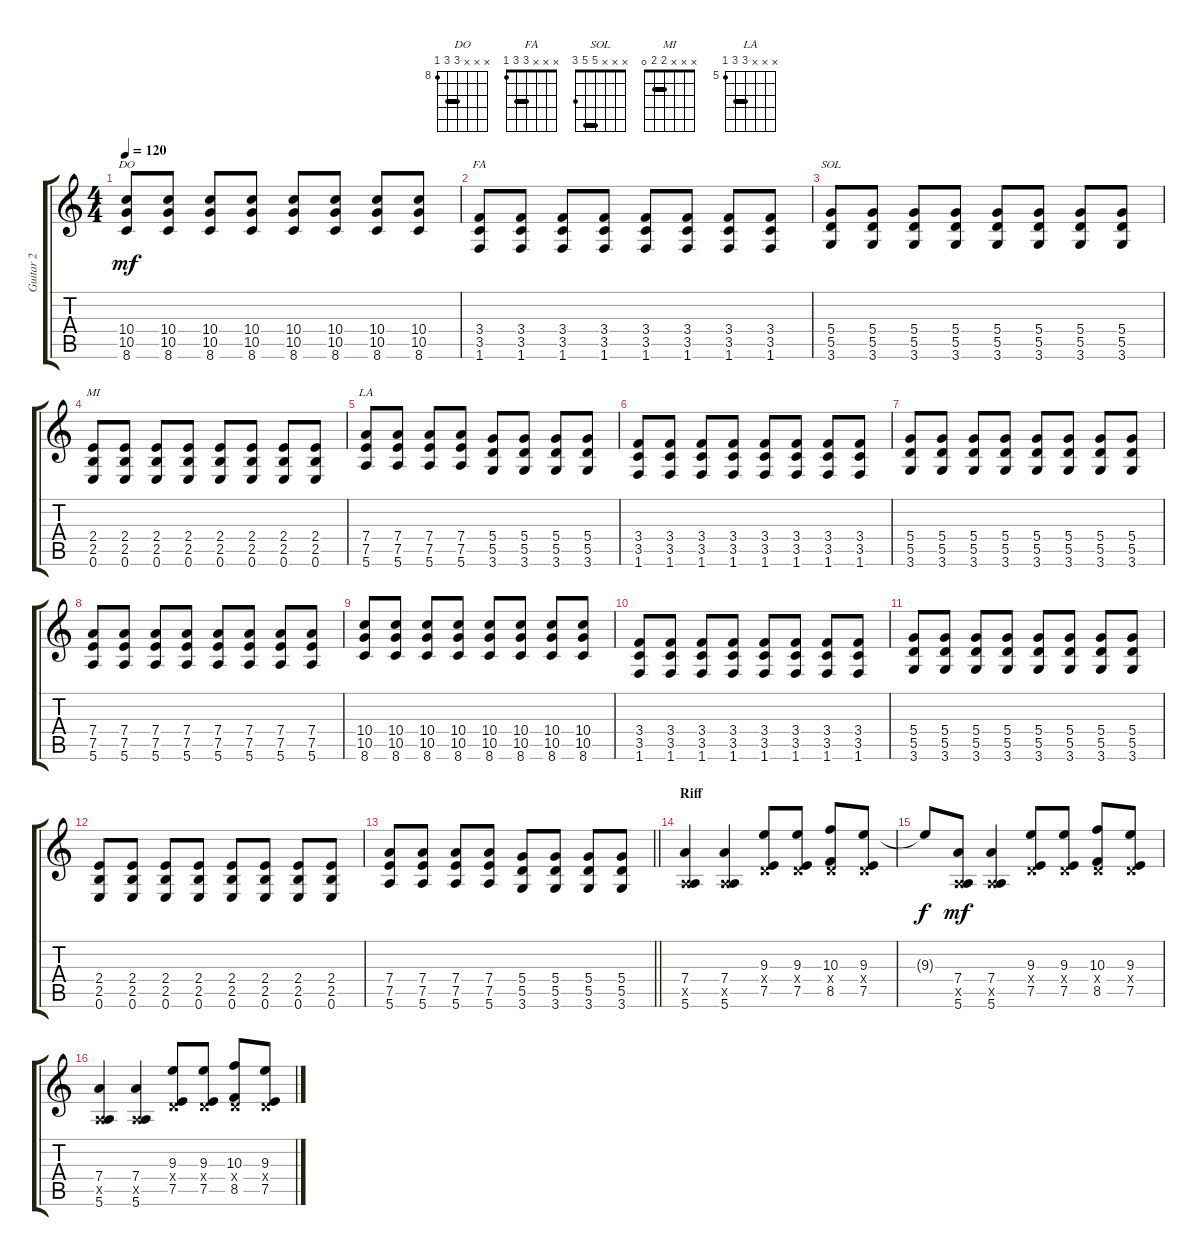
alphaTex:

\track ("Guitar 2" "Guitar 2") {instrument overdrivenguitar}
\staff {score tabs}
\tuning (E4 B3 G3 D3 A2 E2) {hide}
\chord ("DO" x x x 10 10 8) {firstfret 8 barre 10}
\chord ("FA" x x x 3 3 1) {barre 3}
\chord ("SOL" x x x 5 5 3) {barre 5}
\chord ("MI" x x x 2 2 0) {barre 2}
\chord ("LA" x x x 7 7 5) {firstfret 5 barre 7}
\ts (4 4)
\tempo 120
\clef g2
\ks c
(10.4 10.5 8.6).8{ch "DO" dy mf} (10.4 10.5 8.6).8 (10.4 10.5 8.6).8 (10.4 10.5 8.6).8 (10.4 10.5 8.6).8 (10.4 10.5 8.6).8 (10.4 10.5 8.6).8 (10.4 10.5 8.6).8 |
(3.4 3.5 1.6).8{ch "FA"} (3.4 3.5 1.6).8 (3.4 3.5 1.6).8 (3.4 3.5 1.6).8 (3.4 3.5 1.6).8 (3.4 3.5 1.6).8 (3.4 3.5 1.6).8 (3.4 3.5 1.6).8 |
(5.4 5.5 3.6).8{ch "SOL"} (5.4 5.5 3.6).8 (5.4 5.5 3.6).8 (5.4 5.5 3.6).8 (5.4 5.5 3.6).8 (5.4 5.5 3.6).8 (5.4 5.5 3.6).8 (5.4 5.5 3.6).8 |
(2.4 2.5 0.6).8{ch "MI"} (2.4 2.5 0.6).8 (2.4 2.5 0.6).8 (2.4 2.5 0.6).8 (2.4 2.5 0.6).8 (2.4 2.5 0.6).8 (2.4 2.5 0.6).8 (2.4 2.5 0.6).8 |
(7.4 7.5 5.6).8{ch "LA"} (7.4 7.5 5.6).8 (7.4 7.5 5.6).8 (7.4 7.5 5.6).8 (5.4 5.5 3.6).8 (5.4 5.5 3.6).8 (5.4 5.5 3.6).8 (5.4 5.5 3.6).8 |
(3.4 3.5 1.6).8 (3.4 3.5 1.6).8 (3.4 3.5 1.6).8 (3.4 3.5 1.6).8 (3.4 3.5 1.6).8 (3.4 3.5 1.6).8 (3.4 3.5 1.6).8 (3.4 3.5 1.6).8 |
(5.4 5.5 3.6).8 (5.4 5.5 3.6).8 (5.4 5.5 3.6).8 (5.4 5.5 3.6).8 (5.4 5.5 3.6).8 (5.4 5.5 3.6).8 (5.4 5.5 3.6).8 (5.4 5.5 3.6).8 |
(7.4 7.5 5.6).8 (7.4 7.5 5.6).8 (7.4 7.5 5.6).8 (7.4 7.5 5.6).8 (7.4 7.5 5.6).8 (7.4 7.5 5.6).8 (7.4 7.5 5.6).8 (7.4 7.5 5.6).8 |
(10.4 10.5 8.6).8 (10.4 10.5 8.6).8 (10.4 10.5 8.6).8 (10.4 10.5 8.6).8 (10.4 10.5 8.6).8 (10.4 10.5 8.6).8 (10.4 10.5 8.6).8 (10.4 10.5 8.6).8 |
(3.4 3.5 1.6).8 (3.4 3.5 1.6).8 (3.4 3.5 1.6).8 (3.4 3.5 1.6).8 (3.4 3.5 1.6).8 (3.4 3.5 1.6).8 (3.4 3.5 1.6).8 (3.4 3.5 1.6).8 |
(5.4 5.5 3.6).8 (5.4 5.5 3.6).8 (5.4 5.5 3.6).8 (5.4 5.5 3.6).8 (5.4 5.5 3.6).8 (5.4 5.5 3.6).8 (5.4 5.5 3.6).8 (5.4 5.5 3.6).8 |
(2.4 2.5 0.6).8 (2.4 2.5 0.6).8 (2.4 2.5 0.6).8 (2.4 2.5 0.6).8 (2.4 2.5 0.6).8 (2.4 2.5 0.6).8 (2.4 2.5 0.6).8 (2.4 2.5 0.6).8 |
\barLineRight lightlight
(7.4 7.5 5.6).8 (7.4 7.5 5.6).8 (7.4 7.5 5.6).8 (7.4 7.5 5.6).8 (5.4 5.5 3.6).8 (5.4 5.5 3.6).8 (5.4 5.5 3.6).8 (5.4 5.5 3.6).8 |
\section ("" "Riff")
(7.4 0.5{x} 5.6).4 (7.4 0.5{x} 5.6).4 (9.3 0.4{x} 7.5).8 (9.3 0.4{x} 7.5).8 (10.3 0.4{x} 8.5).8 (9.3 0.4{x} 7.5).8 |
9.3{t}.8{dy f} (7.4 0.5{x} 5.6).8{dy mf} (7.4 0.5{x} 5.6).4 (9.3 0.4{x} 7.5).8 (9.3 0.4{x} 7.5).8 (10.3 0.4{x} 8.5).8 (9.3 0.4{x} 7.5).8 |
(7.4 0.5{x} 5.6).4 (7.4 0.5{x} 5.6).4 (9.3 0.4{x} 7.5).8 (9.3 0.4{x} 7.5).8 (10.3 0.4{x} 8.5).8 (9.3 0.4{x} 7.5).8
